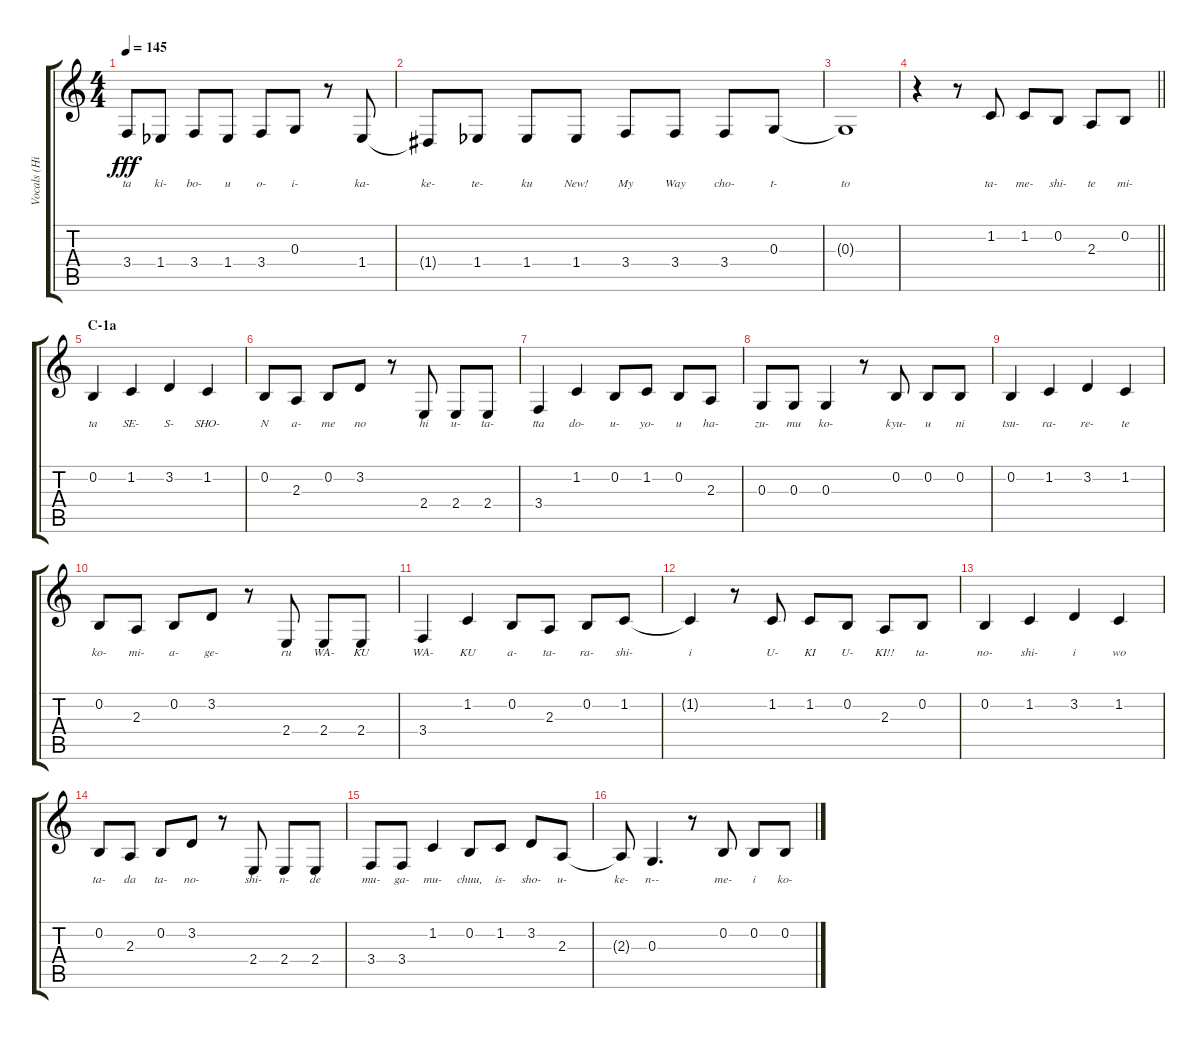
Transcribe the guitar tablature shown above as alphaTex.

\track ("Vocals (Hirasawa Ui)" "Vocals (Hi") {instrument altosax}
\staff {score tabs}
\tuning (E4 B3 G3 D3 A2 E2) {hide}
\ts (4 4)
\tempo 145
\clef g2
\ks c
3.4{t}.8{lyrics (0 "ta") lyrics (1 "") lyrics (2 "") lyrics (3 "") lyrics (4 "") dy fff} 1.4{acc b}.8{lyrics (0 "ki-") lyrics (1 "") lyrics (2 "") lyrics (3 "") lyrics (4 "")} 3.4.8{lyrics (0 "bo-") lyrics (1 "") lyrics (2 "") lyrics (3 "") lyrics (4 "")} 1.4{acc b}.8{lyrics (0 "u") lyrics (1 "") lyrics (2 "") lyrics (3 "") lyrics (4 "")} 3.4.8{lyrics (0 "o-") lyrics (1 "") lyrics (2 "") lyrics (3 "") lyrics (4 "")} 0.3.8{lyrics (0 "i-") lyrics (1 "") lyrics (2 "") lyrics (3 "") lyrics (4 "")} r.8 1.4{acc b}.8{lyrics (0 "ka-") lyrics (1 "") lyrics (2 "") lyrics (3 "") lyrics (4 "")} |
1.4{t}.8{lyrics (0 "ke-") lyrics (1 "") lyrics (2 "") lyrics (3 "") lyrics (4 "")} 1.4{acc b}.8{lyrics (0 "te-") lyrics (1 "") lyrics (2 "") lyrics (3 "") lyrics (4 "")} 1.4{acc b}.8{lyrics (0 "ku") lyrics (1 "") lyrics (2 "") lyrics (3 "") lyrics (4 "")} 1.4{acc b}.8{lyrics (0 "New!") lyrics (1 "") lyrics (2 "") lyrics (3 "") lyrics (4 "")} 3.4.8{lyrics (0 "My") lyrics (1 "") lyrics (2 "") lyrics (3 "") lyrics (4 "")} 3.4.8{lyrics (0 "Way") lyrics (1 "") lyrics (2 "") lyrics (3 "") lyrics (4 "")} 3.4.8{lyrics (0 "cho-") lyrics (1 "") lyrics (2 "") lyrics (3 "") lyrics (4 "")} 0.3.8{lyrics (0 "t-") lyrics (1 "") lyrics (2 "") lyrics (3 "") lyrics (4 "")} |
0.3{t}.1{lyrics (0 "to") lyrics (1 "") lyrics (2 "") lyrics (3 "") lyrics (4 "")} |
\barLineRight lightlight
r.4 r.8 1.2.8{lyrics (0 "ta-") lyrics (1 "") lyrics (2 "") lyrics (3 "") lyrics (4 "")} 1.2.8{lyrics (0 "me-") lyrics (1 "") lyrics (2 "") lyrics (3 "") lyrics (4 "")} 0.2.8{lyrics (0 "shi-") lyrics (1 "") lyrics (2 "") lyrics (3 "") lyrics (4 "")} 2.3.8{lyrics (0 "te") lyrics (1 "") lyrics (2 "") lyrics (3 "") lyrics (4 "")} 0.2.8{lyrics (0 "mi-") lyrics (1 "") lyrics (2 "") lyrics (3 "") lyrics (4 "")} |
\section ("" "C-1a")
0.2.4{lyrics (0 "ta") lyrics (1 "") lyrics (2 "") lyrics (3 "") lyrics (4 "")} 1.2.4{lyrics (0 "SE-") lyrics (1 "") lyrics (2 "") lyrics (3 "") lyrics (4 "")} 3.2.4{lyrics (0 "S-") lyrics (1 "") lyrics (2 "") lyrics (3 "") lyrics (4 "")} 1.2.4{lyrics (0 "SHO-") lyrics (1 "") lyrics (2 "") lyrics (3 "") lyrics (4 "")} |
0.2.8{lyrics (0 "N") lyrics (1 "") lyrics (2 "") lyrics (3 "") lyrics (4 "")} 2.3.8{lyrics (0 "a-") lyrics (1 "") lyrics (2 "") lyrics (3 "") lyrics (4 "")} 0.2.8{lyrics (0 "me") lyrics (1 "") lyrics (2 "") lyrics (3 "") lyrics (4 "")} 3.2.8{lyrics (0 "no") lyrics (1 "") lyrics (2 "") lyrics (3 "") lyrics (4 "")} r.8 2.4.8{lyrics (0 "hi") lyrics (1 "") lyrics (2 "") lyrics (3 "") lyrics (4 "")} 2.4.8{lyrics (0 "u-") lyrics (1 "") lyrics (2 "") lyrics (3 "") lyrics (4 "")} 2.4.8{lyrics (0 "ta-") lyrics (1 "") lyrics (2 "") lyrics (3 "") lyrics (4 "")} |
3.4.4{lyrics (0 "tta") lyrics (1 "") lyrics (2 "") lyrics (3 "") lyrics (4 "")} 1.2.4{lyrics (0 "do-") lyrics (1 "") lyrics (2 "") lyrics (3 "") lyrics (4 "")} 0.2.8{lyrics (0 "u-") lyrics (1 "") lyrics (2 "") lyrics (3 "") lyrics (4 "")} 1.2.8{lyrics (0 "yo-") lyrics (1 "") lyrics (2 "") lyrics (3 "") lyrics (4 "")} 0.2.8{lyrics (0 "u") lyrics (1 "") lyrics (2 "") lyrics (3 "") lyrics (4 "")} 2.3.8{lyrics (0 "ha-") lyrics (1 "") lyrics (2 "") lyrics (3 "") lyrics (4 "")} |
0.3.8{lyrics (0 "zu-") lyrics (1 "") lyrics (2 "") lyrics (3 "") lyrics (4 "")} 0.3.8{lyrics (0 "mu") lyrics (1 "") lyrics (2 "") lyrics (3 "") lyrics (4 "")} 0.3.4{lyrics (0 "ko-") lyrics (1 "") lyrics (2 "") lyrics (3 "") lyrics (4 "")} r.8 0.2.8{lyrics (0 "kyu-") lyrics (1 "") lyrics (2 "") lyrics (3 "") lyrics (4 "")} 0.2.8{lyrics (0 "u") lyrics (1 "") lyrics (2 "") lyrics (3 "") lyrics (4 "")} 0.2.8{lyrics (0 "ni") lyrics (1 "") lyrics (2 "") lyrics (3 "") lyrics (4 "")} |
0.2.4{lyrics (0 "tsu-") lyrics (1 "") lyrics (2 "") lyrics (3 "") lyrics (4 "")} 1.2.4{lyrics (0 "ra-") lyrics (1 "") lyrics (2 "") lyrics (3 "") lyrics (4 "")} 3.2.4{lyrics (0 "re-") lyrics (1 "") lyrics (2 "") lyrics (3 "") lyrics (4 "")} 1.2.4{lyrics (0 "te") lyrics (1 "") lyrics (2 "") lyrics (3 "") lyrics (4 "")} |
0.2.8{lyrics (0 "ko-") lyrics (1 "") lyrics (2 "") lyrics (3 "") lyrics (4 "")} 2.3.8{lyrics (0 "mi-") lyrics (1 "") lyrics (2 "") lyrics (3 "") lyrics (4 "")} 0.2.8{lyrics (0 "a-") lyrics (1 "") lyrics (2 "") lyrics (3 "") lyrics (4 "")} 3.2.8{lyrics (0 "ge-") lyrics (1 "") lyrics (2 "") lyrics (3 "") lyrics (4 "")} r.8 2.4.8{lyrics (0 "ru") lyrics (1 "") lyrics (2 "") lyrics (3 "") lyrics (4 "")} 2.4.8{lyrics (0 "WA-") lyrics (1 "") lyrics (2 "") lyrics (3 "") lyrics (4 "")} 2.4.8{lyrics (0 "KU") lyrics (1 "") lyrics (2 "") lyrics (3 "") lyrics (4 "")} |
3.4.4{lyrics (0 "WA-") lyrics (1 "") lyrics (2 "") lyrics (3 "") lyrics (4 "")} 1.2.4{lyrics (0 "KU") lyrics (1 "") lyrics (2 "") lyrics (3 "") lyrics (4 "")} 0.2.8{lyrics (0 "a-") lyrics (1 "") lyrics (2 "") lyrics (3 "") lyrics (4 "")} 2.3.8{lyrics (0 "ta-") lyrics (1 "") lyrics (2 "") lyrics (3 "") lyrics (4 "")} 0.2.8{lyrics (0 "ra-") lyrics (1 "") lyrics (2 "") lyrics (3 "") lyrics (4 "")} 1.2.8{lyrics (0 "shi-") lyrics (1 "") lyrics (2 "") lyrics (3 "") lyrics (4 "")} |
1.2{t}.4{lyrics (0 "i") lyrics (1 "") lyrics (2 "") lyrics (3 "") lyrics (4 "")} r.8 1.2.8{lyrics (0 "U-") lyrics (1 "") lyrics (2 "") lyrics (3 "") lyrics (4 "")} 1.2.8{lyrics (0 "KI") lyrics (1 "") lyrics (2 "") lyrics (3 "") lyrics (4 "")} 0.2.8{lyrics (0 "U-") lyrics (1 "") lyrics (2 "") lyrics (3 "") lyrics (4 "")} 2.3.8{lyrics (0 "KI!!") lyrics (1 "") lyrics (2 "") lyrics (3 "") lyrics (4 "")} 0.2.8{lyrics (0 "ta-") lyrics (1 "") lyrics (2 "") lyrics (3 "") lyrics (4 "")} |
0.2.4{lyrics (0 "no-") lyrics (1 "") lyrics (2 "") lyrics (3 "") lyrics (4 "")} 1.2.4{lyrics (0 "shi-") lyrics (1 "") lyrics (2 "") lyrics (3 "") lyrics (4 "")} 3.2.4{lyrics (0 "i") lyrics (1 "") lyrics (2 "") lyrics (3 "") lyrics (4 "")} 1.2.4{lyrics (0 "wo") lyrics (1 "") lyrics (2 "") lyrics (3 "") lyrics (4 "")} |
0.2.8{lyrics (0 "ta-") lyrics (1 "") lyrics (2 "") lyrics (3 "") lyrics (4 "")} 2.3.8{lyrics (0 "da") lyrics (1 "") lyrics (2 "") lyrics (3 "") lyrics (4 "")} 0.2.8{lyrics (0 "ta-") lyrics (1 "") lyrics (2 "") lyrics (3 "") lyrics (4 "")} 3.2.8{lyrics (0 "no-") lyrics (1 "") lyrics (2 "") lyrics (3 "") lyrics (4 "")} r.8 2.4.8{lyrics (0 "shi-") lyrics (1 "") lyrics (2 "") lyrics (3 "") lyrics (4 "")} 2.4.8{lyrics (0 "n-") lyrics (1 "") lyrics (2 "") lyrics (3 "") lyrics (4 "")} 2.4.8{lyrics (0 "de") lyrics (1 "") lyrics (2 "") lyrics (3 "") lyrics (4 "")} |
3.4.8{lyrics (0 "mu-") lyrics (1 "") lyrics (2 "") lyrics (3 "") lyrics (4 "")} 3.4.8{lyrics (0 "ga-") lyrics (1 "") lyrics (2 "") lyrics (3 "") lyrics (4 "")} 1.2.4{lyrics (0 "mu-") lyrics (1 "") lyrics (2 "") lyrics (3 "") lyrics (4 "")} 0.2.8{lyrics (0 "chuu,") lyrics (1 "") lyrics (2 "") lyrics (3 "") lyrics (4 "")} 1.2.8{lyrics (0 "is-") lyrics (1 "") lyrics (2 "") lyrics (3 "") lyrics (4 "")} 3.2.8{lyrics (0 "sho-") lyrics (1 "") lyrics (2 "") lyrics (3 "") lyrics (4 "")} 2.3.8{lyrics (0 "u-") lyrics (1 "") lyrics (2 "") lyrics (3 "") lyrics (4 "")} |
2.3{t}.8{lyrics (0 "ke-") lyrics (1 "") lyrics (2 "") lyrics (3 "") lyrics (4 "")} 0.3.4{d lyrics (0 "n--") lyrics (1 "") lyrics (2 "") lyrics (3 "") lyrics (4 "")} r.8 0.2.8{lyrics (0 "me-") lyrics (1 "") lyrics (2 "") lyrics (3 "") lyrics (4 "")} 0.2.8{lyrics (0 "i") lyrics (1 "") lyrics (2 "") lyrics (3 "") lyrics (4 "")} 0.2.8{lyrics (0 "ko-") lyrics (1 "") lyrics (2 "") lyrics (3 "") lyrics (4 "")}
